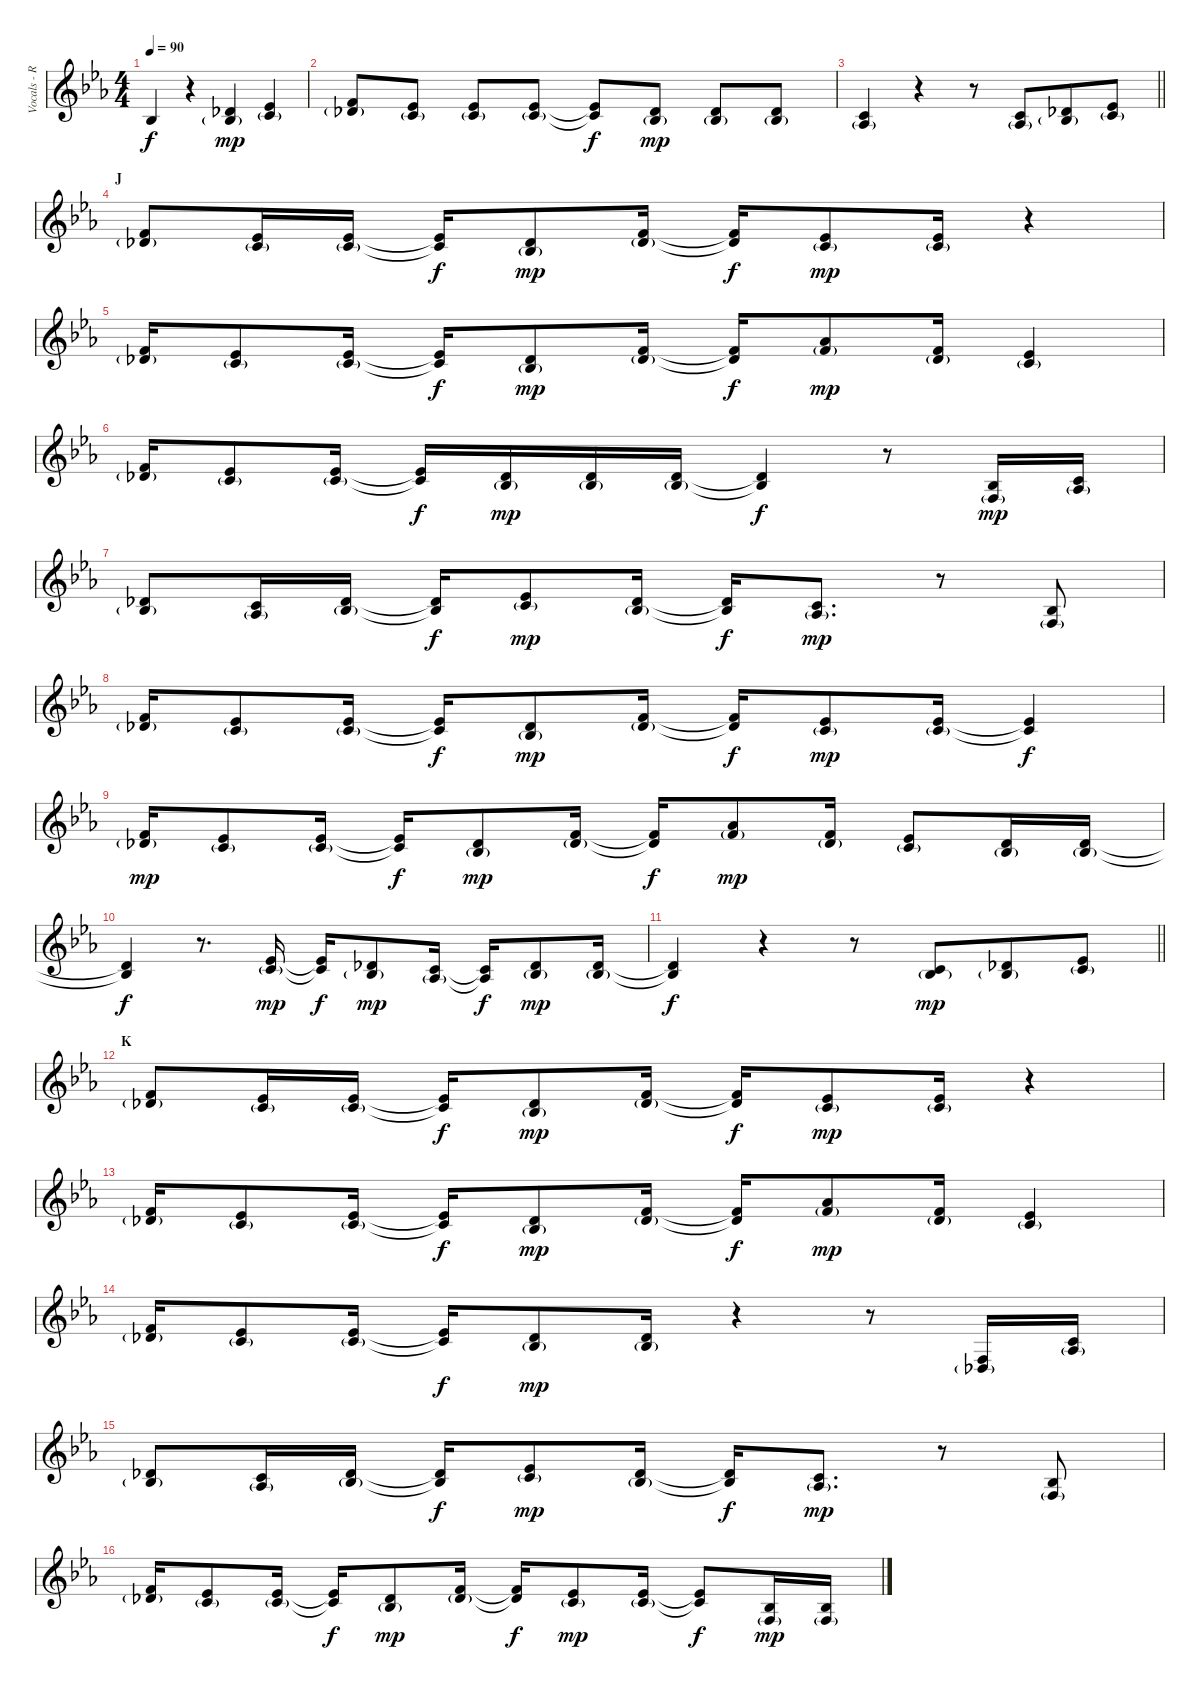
\track ("Vocals - RUKI" "Vocals - R") {instrument lead6voice}
\staff {score}
\tuning (D4 A3 F3 C3 G2 D2) {hide}
\ts (4 4)
\tempo 90
\clef g2
\ks eb
1.2{t}.4{dy f} r.4 (4.2 5.3{g}).4{dy mp} (1.1 3.2{g}).4 |
(3.1 4.2{g}).8 (1.1 3.2{g}).8 (1.1 3.2{g}).8 (1.1 3.2{g}).8 (1.1{t} 3.2{t}).8{dy f} (4.2 5.3{g}).8{dy mp} (4.2 5.3{g}).8 (4.2 5.3{g}).8 |
\barLineRight lightlight
(3.2 3.3{g}).4 r.4 r.8 (3.2 3.3{g}).8{beam merge} (4.2 5.3{g}).8 (1.1 3.2{g}).8 |
\section ("" "J")
(3.1 4.2{g}).8 (1.1 3.2{g}).16 (1.1 3.2{g}).16 (1.1{t} 3.2{t}).16{dy f} (4.2 5.3{g}).8{dy mp} (3.1 4.2{g}).16 (3.1{t} 4.2{t}).16{dy f} (1.1 3.2{g}).8{dy mp} (1.1 3.2{g}).16 r.4 |
(3.1 4.2{g}).16 (1.1 3.2{g}).8 (1.1 3.2{g}).16 (1.1{t} 3.2{t}).16{dy f} (4.2 5.3{g}).8{dy mp} (3.1 4.2{g}).16 (3.1{t} 4.2{t}).16{dy f} (6.1 8.2{g}).8{dy mp} (3.1 4.2{g}).16 (1.1 3.2{g}).4 |
(3.1 4.2{g}).16 (1.1 3.2{g}).8 (1.1 3.2{g}).16 (1.1{t} 3.2{t}).16{dy f} (4.2 5.3{g}).16{dy mp} (4.2 5.3{g}).16 (4.2 5.3{g}).16 (4.2{t} 5.3{t}).4{dy f} r.8 (1.2 0.3{g}).16{dy mp} (3.2 3.3{g}).16 |
(4.2 5.3{g}).8 (3.2 3.3{g}).16 (4.2 5.3{g}).16 (4.2{t} 5.3{t}).16{dy f} (1.1 3.2{g}).8{dy mp} (4.2 5.3{g}).16 (4.2{t} 5.3{t}).16{dy f} (3.2 3.3{g}).8{d dy mp} r.8 (1.2 0.3{g}).8 |
(3.1 4.2{g}).16 (1.1 3.2{g}).8 (1.1 3.2{g}).16 (1.1{t} 3.2{t}).16{dy f} (4.2 5.3{g}).8{dy mp} (3.1 4.2{g}).16 (3.1{t} 4.2{t}).16{dy f} (1.1 3.2{g}).8{dy mp} (1.1 3.2{g}).16 (1.1{t} 3.2{t}).4{dy f} |
(3.1 4.2{g}).16{dy mp} (1.1 3.2{g}).8 (1.1 3.2{g}).16 (1.1{t} 3.2{t}).16{dy f} (4.2 5.3{g}).8{dy mp} (3.1 4.2{g}).16 (3.1{t} 4.2{t}).16{dy f} (6.1 8.2{g}).8{dy mp} (3.1 4.2{g}).16 (1.1 3.2{g}).8 (4.2 5.3{g}).16 (4.2 5.3{g}).16 |
(4.2{t} 5.3{t}).4{dy f} r.8{d} (1.1 3.2{g}).16{dy mp} (1.1{t} 3.2{t}).16{dy f} (4.2 5.3{g}).8{dy mp} (3.2 3.3{g}).16 (3.2{t} 3.3{t}).16{dy f} (4.2 5.3{g}).8{dy mp} (4.2 5.3{g}).16 |
\barLineRight lightlight
(4.2{t} 5.3{t}).4{dy f} r.4 r.8 (3.2 5.3{g}).8{dy mp beam merge} (4.2 5.3{g}).8 (1.1 3.2{g}).8 |
\section ("" "K")
(3.1 4.2{g}).8 (1.1 3.2{g}).16 (1.1 3.2{g}).16 (1.1{t} 3.2{t}).16{dy f} (4.2 5.3{g}).8{dy mp} (3.1 4.2{g}).16 (3.1{t} 4.2{t}).16{dy f} (1.1 3.2{g}).8{dy mp} (1.1 3.2{g}).16 r.4 |
(3.1 4.2{g}).16 (1.1 3.2{g}).8 (1.1 3.2{g}).16 (1.1{t} 3.2{t}).16{dy f} (4.2 5.3{g}).8{dy mp} (3.1 4.2{g}).16 (3.1{t} 4.2{t}).16{dy f} (6.1 8.2{g}).8{dy mp} (3.1 4.2{g}).16 (1.1 3.2{g}).4 |
(3.1 4.2{g}).16 (1.1 3.2{g}).8 (1.1 3.2{g}).16 (1.1{t} 3.2{t}).16{dy f} (4.2 5.3{g}).8{dy mp} (4.2 5.3{g}).16 r.4 r.8 (0.3 1.4{g}).16 (3.2 3.3{g}).16 |
(4.2 5.3{g}).8 (3.2 3.3{g}).16 (4.2 5.3{g}).16 (4.2{t} 5.3{t}).16{dy f} (1.1 3.2{g}).8{dy mp} (4.2 5.3{g}).16 (4.2{t} 5.3{t}).16{dy f} (3.2 3.3{g}).8{d dy mp} r.8 (1.2 0.3{g}).8 |
(3.1 4.2{g}).16 (1.1 3.2{g}).8 (1.1 3.2{g}).16 (1.1{t} 3.2{t}).16{dy f} (4.2 5.3{g}).8{dy mp} (3.1 4.2{g}).16 (3.1{t} 4.2{t}).16{dy f} (1.1 3.2{g}).8{dy mp} (1.1 3.2{g}).16 (1.1{t} 3.2{t}).8{dy f} (1.2 0.3{g}).16{dy mp} (1.2 0.3{g}).16
